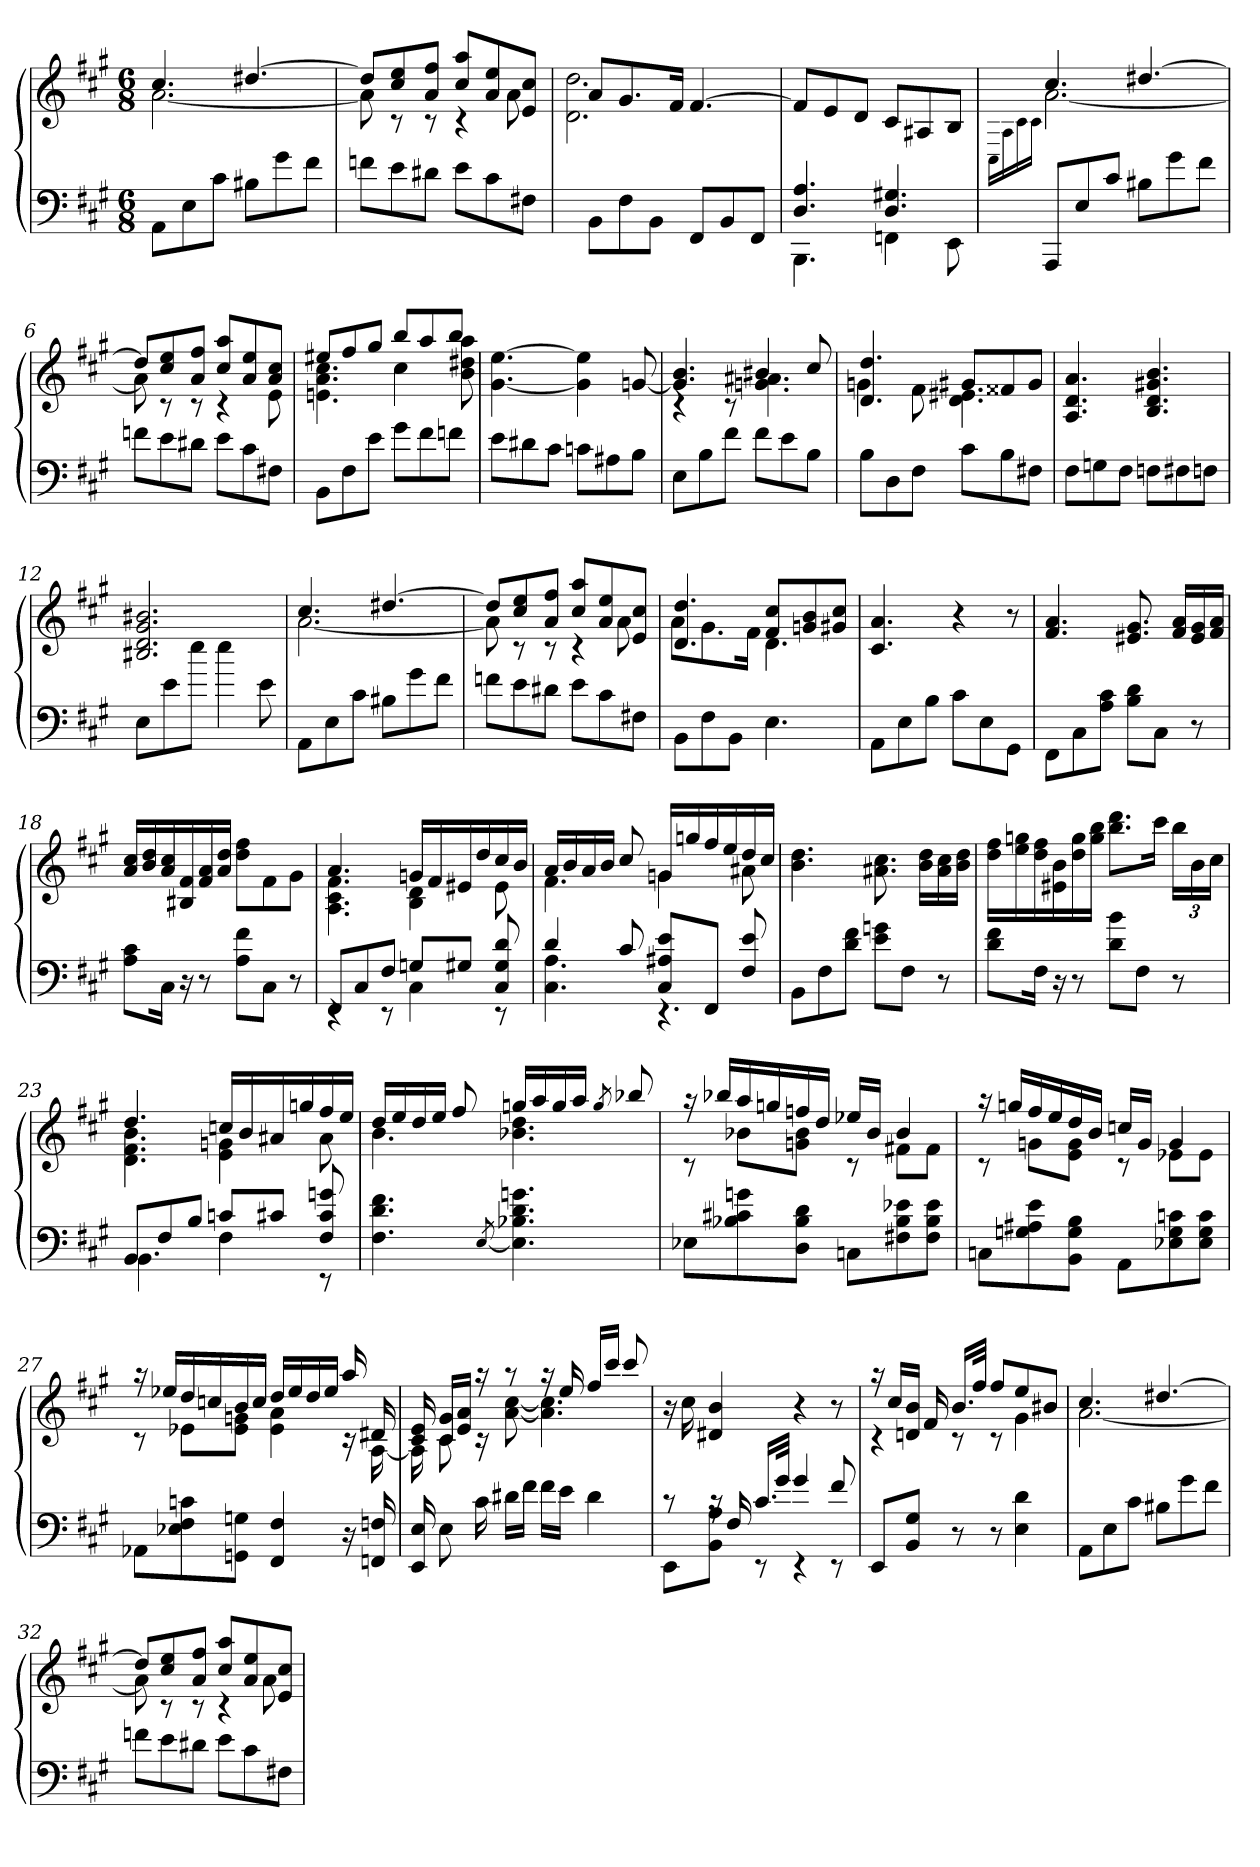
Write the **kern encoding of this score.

**kern	**kern
*part1	*part1
*staff2	*staff1
*clefF4	*clefG2
*k[f#c#g#]	*k[f#c#g#]
*A:	*A:
*M6/8	*M6/8
=1	=1
*	*^
8AAL	4.cc#	[2.a
8E	.	.
8c#J	.	.
8B#XL	[4.dd#X	.
8g#	.	.
8f#J	.	.
=2	=2	=2
8fnL	8dd#L]	8a]
8e	8cc# 8ee	8rc
8d#XJ	8a 8ff#J	8rc
8eL	8cc# 8aaL	4rc
8c#	8a 8ee	.
8F#XJ	8e 8cc#J	8a
=3	=3	=3
8BBL	8aL	2.d 2.dd
8F#	8.g#	.
8BBJ	.	.
.	16f#Jk	.
8FF#L	[4.f#	.
8BB	.	.
8FF#J	.	.
*	*v	*v
=4	=4
*^	*
4.D 4.A	4.BBB	8f#L]
.	.	8e
.	.	8dJ
4.D 4.G#X	4FFn	8c#L
.	.	8A#X
.	8EE	8BJ
*v	*v	*
=5	=5
*	*^
.	.	16qqC#\LL
.	.	16qqA\
.	.	16qqc#\
.	.	16qqc#\JJ
8AAAL	4.cc#	[2.a
8E	.	.
8c#J	.	.
8B#XL	[4.dd#X	.
8g#	.	.
8f#J	.	.
=6	=6	=6
8fnL	8dd#L]	8a]
8e	8cc# 8ee	8rc
8d#XJ	8a 8ff#J	8rc
8eL	8cc# 8aaL	4rc
8c#	8a 8ee	.
8F#XJ	8a 8cc#J	8e
=7	=7	=7
8BBL	8ee#XL	4.en 4.a 4.cc#
8F#	8ff#	.
8eJ	8gg#J	.
8g#L	8bbL	4cc#
8f#	8aa	.
8fnJ	8bbJ	8b 8dd#X 8aa
*	*v	*v
=8	=8
8eL	[4.g# [4.ee
8d#X	.
8c#J	.
8cnL	4g#] 4ee]
8A#X	.
8BJ	[8gn
=9	=9
*	*^
8EL	4.g] 4.b	4rc
8B	.	.
8f#J	.	8rc
8f#L	4b#X	4.gn 4.a#X
8e	.	.
8BJ	8cc#	.
=10	=10	=10
8BL	4.d 4.dd	4gn
8D	.	.
8F#J	.	8f#
8c#L	8g#XL	4.d 4.e#X
8B	8f##X	.
8F#XJ	8g#J	.
*	*v	*v
=11	=11
8F#L	4.A 4.d 4.a
8Gn	.
8F#J	.
8FnL	4.B 4.d 4.g#X 4.b
8F#X	.
8FnJ	.
=12	=12
8EL	2.B#X 2.d 2.g# 2.b#X
8e	.
8eeJ	.
4ee	.
8e	.
=13	=13
*	*^
8AAL	4.cc#	[2.a
8E	.	.
8c#J	.	.
8B#XL	[4.dd#X	.
8g#	.	.
8f#J	.	.
=14	=14	=14
8fnL	8dd#L]	8a]
8e	8cc# 8ee	8rc
8d#XJ	8a 8ff#J	8rc
8eL	8cc# 8aaL	4rc
8c#	8a 8ee	.
8F#XJ	8e 8cc#J	8a
=15	=15	=15
8BBL	4.d 4.dd	8aL
8F#	.	8.g#
8BBJ	.	.
.	.	16f#Jk
4.E	8f# 8cc#L	4.d
.	8gn 8b	.
.	8g#X 8cc#J	.
*	*v	*v
=16	=16
8AAL	4.c# 4.a
8E	.
8BJ	.
8c#L	4r
8E	.
8GG#J	8r
=17	=17
8FF#L	4.f# 4.a
8C#	.
8A 8c#J	.
8B 8dL	8.e#X 8.g#
8C#J	.
.	16f# 16aLL
8r	16e# 16g#
.	16f# 16aJJ
=18	=18
8A 8c#L	16a 16cc#LL
.	16b 16dd
16C#Jk	16a 16cc#
16r	16B#X 16f#
8r	16f# 16a
.	16a 16ddJJ
8A 8f#L	8dd 8ff#L
8C#J	8f#
8r	8g#J
=19	=19
*^	*^
8FF#L	4rEE	4.a	4.A 4.c# 4.f#
8C#	.	.	.
8F#J	8rEE	.	.
8GnL	4C#	16gnLL	4B 4d
.	.	16f#	.
8G#XJ	.	16e#X	.
.	.	16dd	.
8C# 8G# 8d	8rEE	16cc#	8e#
.	.	16bJJ	.
=20	=20	=20	=20
4d	4.C# 4.A	16aLL	4.f#
.	.	16b	.
.	.	16a	.
.	.	16bJJ	.
8c#	.	8cc#	.
8C# 8A#X 8eL	4.rEE	16gnLL	4g
.	.	16ggn	.
8FF#J	.	16ff#	.
.	.	16ee	.
8F# 8e	.	16dd	8a#X
.	.	16cc#JJ	.
*v	*v	*	*
*	*v	*v
=21	=21
8BBL	4.b 4.dd
8F#	.
8d 8f#J	.
8e 8gnL	8.a#X 8.cc#
8F#J	.
.	16b 16ddLL
8r	16a# 16cc#
.	16b 16ddJJ
=22	=22
8d 8f#L	16dd 16ff#LL
.	16ee 16ggn
16F#Jk	16dd 16ff#
16r	16e#X 16b
8r	16dd 16gg
.	16gg 16bbJJ
8d 8bL	8.bb 8.dddL
8F#J	.
.	16ccc#Jk
8r	24bbLL
.	24b
.	24cc#JJ
=23	=23
*^	*^
8BBL	4.BB	4.dd	4.d 4.f# 4.b
8F#	.	.	.
8BJ	.	.	.
8cnL	4F#	16ccnLL	4e 4gn
.	.	16b	.
8c#XJ	.	16a#X	.
.	.	16ggn	.
8F# 8c# 8gn	8rEE	16ff#	8a#
.	.	16eeJJ	.
*v	*v	*	*
=24	=24	=24
4.F# 4.d 4.f#	16ddLL	4.b
.	16ee	.
.	16dd	.
.	16eeJJ	.
.	8ff#	.
[8qE/	.	.
4.E] 4.B-X 4.d 4.gn	16ggnLL	4.b-X 4.dd
.	16aa	.
.	16gg	.
.	16aaJJ	.
.	8qgg/	.
.	8bb-X	.
=25	=25	=25
8E-XL	16raa	8rc
.	16bb-XLL	.
8B-X 8c#X 8gn	16aa	8b-XL
.	16ggn	.
8D 8B- 8dJ	16ffn	8gn 8b-J
.	16ddJJ	.
8CnL	16ee-XLL	8rc
.	16b-JJ	.
8F#X 8B- 8e-X	4b-	8f#XL
8F# 8B- 8e-J	.	8f#J
=26	=26	=26
8CnL	16raa	8rc
.	16ggnLL	.
8Gn 8A#X 8e	16ff#	8gnL
.	16ee	.
8BB 8G 8BJ	16dd	8e 8gJ
.	16bJJ	.
8AAL	16ccnLL	8rc
.	16gJJ	.
8E-X 8G 8cn	4g	8e-XL
8E- 8G 8cJ	.	8e-J
=27	=27	=27
8AA-XL	16raa	8rc
.	16ee-XLL	.
8E-X 8F# 8cn	16dd	8e-XL
.	16ccn	.
8GGn 8GnJ	16b	8e- 8gnJ
.	16ccJJ	.
4FF# 4F#	16ddLL	4e- 4a
.	16ee-	.
.	16dd	.
.	16ee-JJ	.
16r	16aa	16rc
16FFn 16Fn	16d#X	[16A
=28	=28	=28
16EE 16E	16c# 16e	16A]
8E	16c# 16g#LL	8c#
.	16e 16aJJ	.
16c#	16raa	16rc
16d#XLL	8raa	[8a [8cc#
16f#JJ	.	.
16f#LL	16raa	4.a] 4.cc#]
16eJJ	16ee	.
4d#	16ff#LL	.
.	16ccc#JJ	.
.	8ccc#	.
*	*v	*v
=29	=29
*^	*
8rc	8EEL	16r
.	.	16cc#
16rc	8BB 8AJ	4d#X 4b
16F#	.	.
16.c#LL	8rEE	.
32g#JJk	.	.
4g#	4rEE	4r
8f#	8rEE	8r
*v	*v	*
=30	=30
*	*^
8EEL	16raa	4rc
.	16cc#LL	.
8BB 8G#J	16dn 16bJJ	.
.	16f#	.
8r	16.bLL	8rc
.	32ff#JJk	.
8r	8ff#L	8rc
4E 4d	8ee	4g#
.	8b#XJ	.
=31	=31	=31
8AAL	4.cc#	[2.a
8E	.	.
8c#J	.	.
8B#XL	[4.dd#X	.
8g#	.	.
8f#J	.	.
=32	=32	=32
8fnL	8dd#L]	8a]
8e	8cc# 8ee	8rc
8d#XJ	8a 8ff#J	8rc
8eL	8cc# 8aaL	4rc
8c#	8a 8ee	.
8F#XJ	8e 8cc#J	8a
*	*v	*v
=	=
*-	*-
